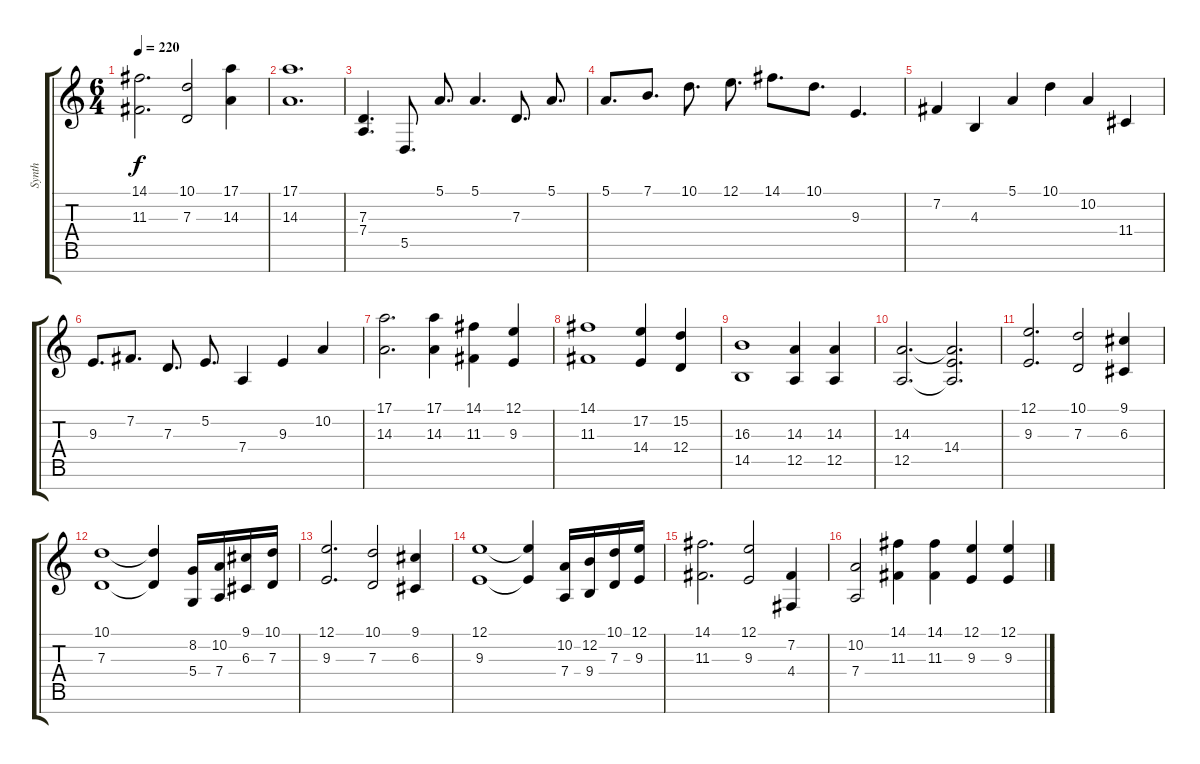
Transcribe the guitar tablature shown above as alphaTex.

\track ("Synth" "Synth") {instrument brightacousticpiano}
\staff {score tabs}
\tuning (E4 B3 G3 D3 A2 E2 B1) {hide}
\ts (6 4)
\tempo 220
\clef g2
\ks c
(14.1 11.3).2{d dy f} (10.1 7.3).2 (17.1 14.3).4 |
(17.1 14.3).1{d} |
(7.3 7.4).4{d} 5.5.8{d} 5.1.8{d} 5.1.4{d} 7.3.8{d} 5.1.8{d} |
5.1.8{d} 7.1.8{d} 10.1.8{d} 12.1.8{d} 14.1.8{d} 10.1.8{d} 9.3.4{d} |
7.2.4 4.3.4 5.1.4 10.1.4 10.2.4 11.4.4 |
9.3.8{d} 7.2.8{d} 7.3.8{d} 5.2.8{d} 7.4.4 9.3.4 10.2.4 |
(17.1 14.3).2{d} (17.1 14.3).4 (14.1 11.3).4 (12.1 9.3).4 |
(14.1 11.3).1 (17.2 14.4).4 (15.2 12.4).4 |
(16.3 14.5).1 (14.3 12.5).4 (14.3 12.5).4 |
(14.3 12.5).2{d} (14.3{t} 14.4 12.5{t}).2{d} |
(12.1 9.3).2{d} (10.1 7.3).2 (9.1 6.3).4 |
(10.1 7.3).1 (10.1{t} 7.3{t}).4 (8.2 5.4).16 (10.2 7.4).16 (9.1 6.3).16 (10.1 7.3).16 |
(12.1 9.3).2{d} (10.1 7.3).2 (9.1 6.3).4 |
(12.1 9.3).1 (12.1{t} 9.3{t}).4 (10.2 7.4).16 (12.2 9.4).16 (10.1 7.3).16 (12.1 9.3).16 |
(14.1 11.3).2{d} (12.1 9.3).2 (7.2 4.4).4 |
(10.2 7.4).2 (14.1 11.3).4 (14.1 11.3).4 (12.1 9.3).4 (12.1 9.3).4
